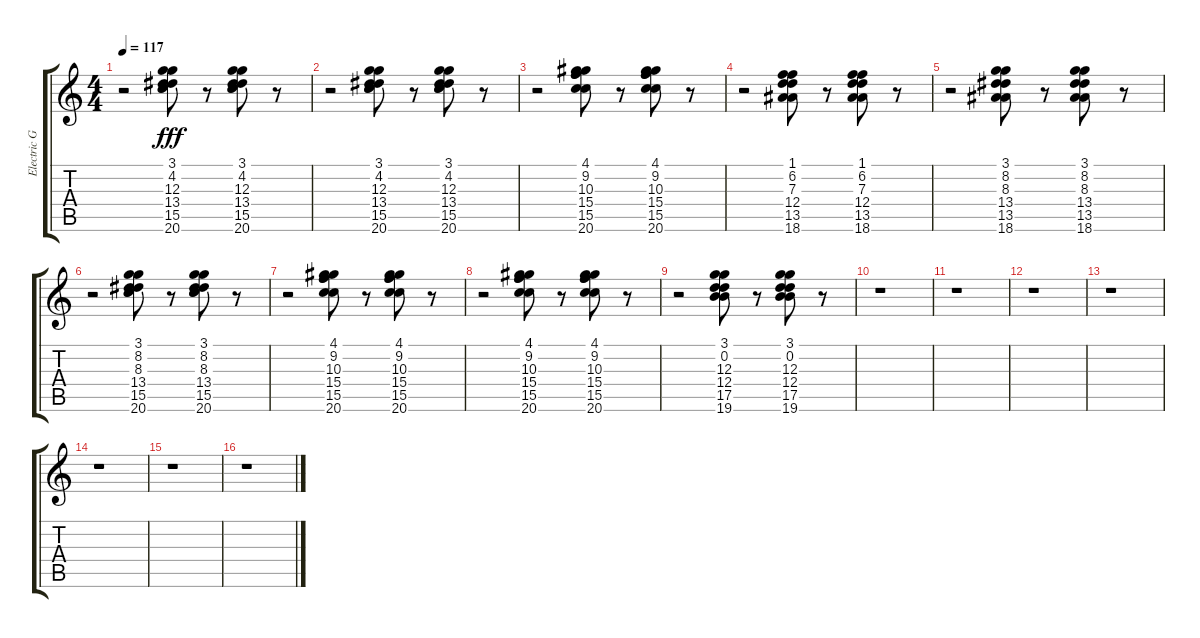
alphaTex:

\track ("Electric Guitar" "Electric G") {instrument electricguitarmuted}
\staff {score tabs}
\tuning (E4 B3 G3 D3 A2 E2) {hide}
\ts (4 4)
\tempo 117
\clef g2
\ks c
r.2{dy fff} (3.1 4.2 12.3 13.4 15.5 20.6).8 r.8 (3.1 4.2 12.3 13.4 15.5 20.6).8 r.8 |
r.2 (3.1 4.2 12.3 13.4 15.5 20.6).8 r.8 (3.1 4.2 12.3 13.4 15.5 20.6).8 r.8 |
r.2 (4.1 9.2 10.3 15.4 15.5 20.6).8 r.8 (4.1 9.2 10.3 15.4 15.5 20.6).8 r.8 |
r.2 (1.1 6.2 7.3 12.4 13.5 18.6).8 r.8 (1.1 6.2 7.3 12.4 13.5 18.6).8 r.8 |
r.2 (3.1 8.2 8.3 13.4 13.5 18.6).8 r.8 (3.1 8.2 8.3 13.4 13.5 18.6).8 r.8 |
r.2 (3.1 8.2 8.3 13.4 15.5 20.6).8 r.8 (3.1 8.2 8.3 13.4 15.5 20.6).8 r.8 |
r.2 (4.1 9.2 10.3 15.4 15.5 20.6).8 r.8 (4.1 9.2 10.3 15.4 15.5 20.6).8 r.8 |
r.2 (4.1 9.2 10.3 15.4 15.5 20.6).8 r.8 (4.1 9.2 10.3 15.4 15.5 20.6).8 r.8 |
r.2 (3.1 0.2 12.3 12.4 17.5 19.6).8 r.8 (3.1 0.2 12.3 12.4 17.5 19.6).8 r.8 |
r.1 |
r.1 |
r.1 |
r.1 |
r.1 |
r.1 |
r.1
